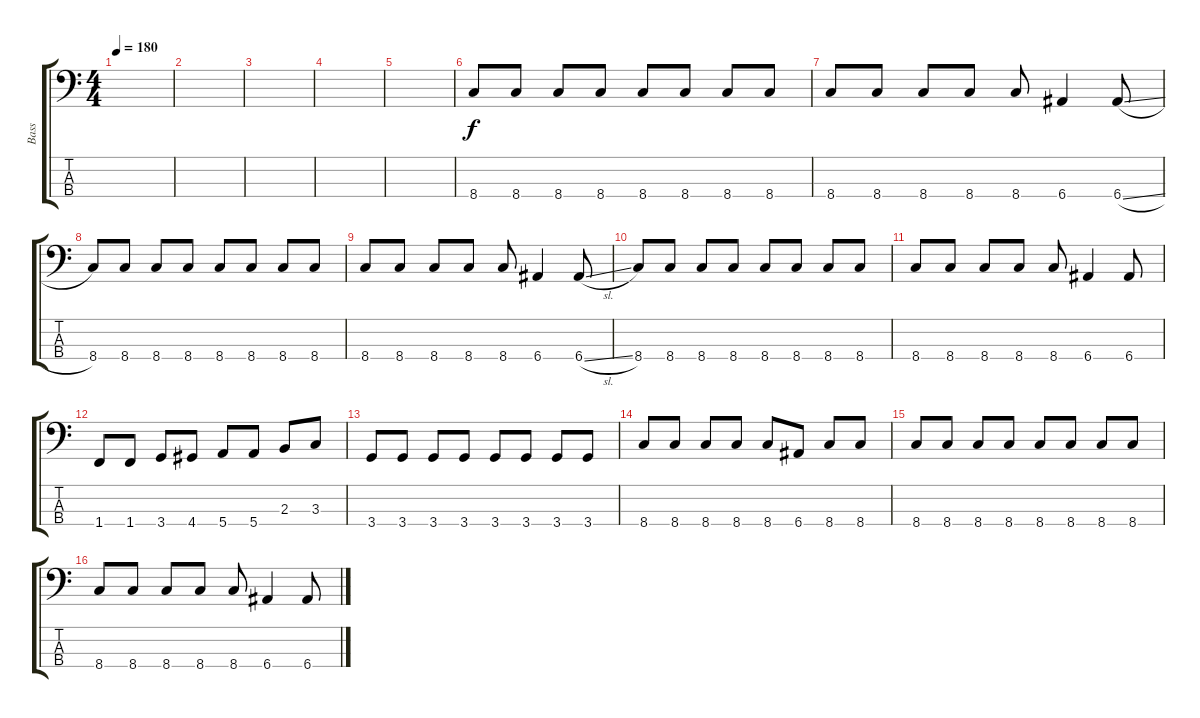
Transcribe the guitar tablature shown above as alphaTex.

\track ("Bass" "Bass") {instrument electricbasspick}
\staff {score tabs}
\tuning (G2 D2 A1 E1) {hide}
\ts (4 4)
\tempo 180
\clef f4
\ks c
|
|
|
|
|
8.4.8 8.4.8 8.4.8 8.4.8 8.4.8 8.4.8 8.4.8 8.4.8 |
8.4.8 8.4.8 8.4.8 8.4.8 8.4.8 6.4.4 6.4{sl}.8 |
8.4.8 8.4.8 8.4.8 8.4.8 8.4.8 8.4.8 8.4.8 8.4.8 |
8.4.8 8.4.8 8.4.8 8.4.8 8.4.8 6.4.4 6.4{sl}.8 |
8.4.8 8.4.8 8.4.8 8.4.8 8.4.8 8.4.8 8.4.8 8.4.8 |
8.4.8 8.4.8 8.4.8 8.4.8 8.4.8 6.4.4 6.4.8 |
1.4.8 1.4.8 3.4.8 4.4.8 5.4.8 5.4.8 2.3.8 3.3.8 |
3.4.8 3.4.8 3.4.8 3.4.8 3.4.8 3.4.8 3.4.8 3.4.8 |
8.4.8 8.4.8 8.4.8 8.4.8 8.4.8 6.4.8 8.4.8 8.4.8 |
8.4.8 8.4.8 8.4.8 8.4.8 8.4.8 8.4.8 8.4.8 8.4.8 |
8.4.8 8.4.8 8.4.8 8.4.8 8.4.8 6.4.4 6.4{sl}.8
